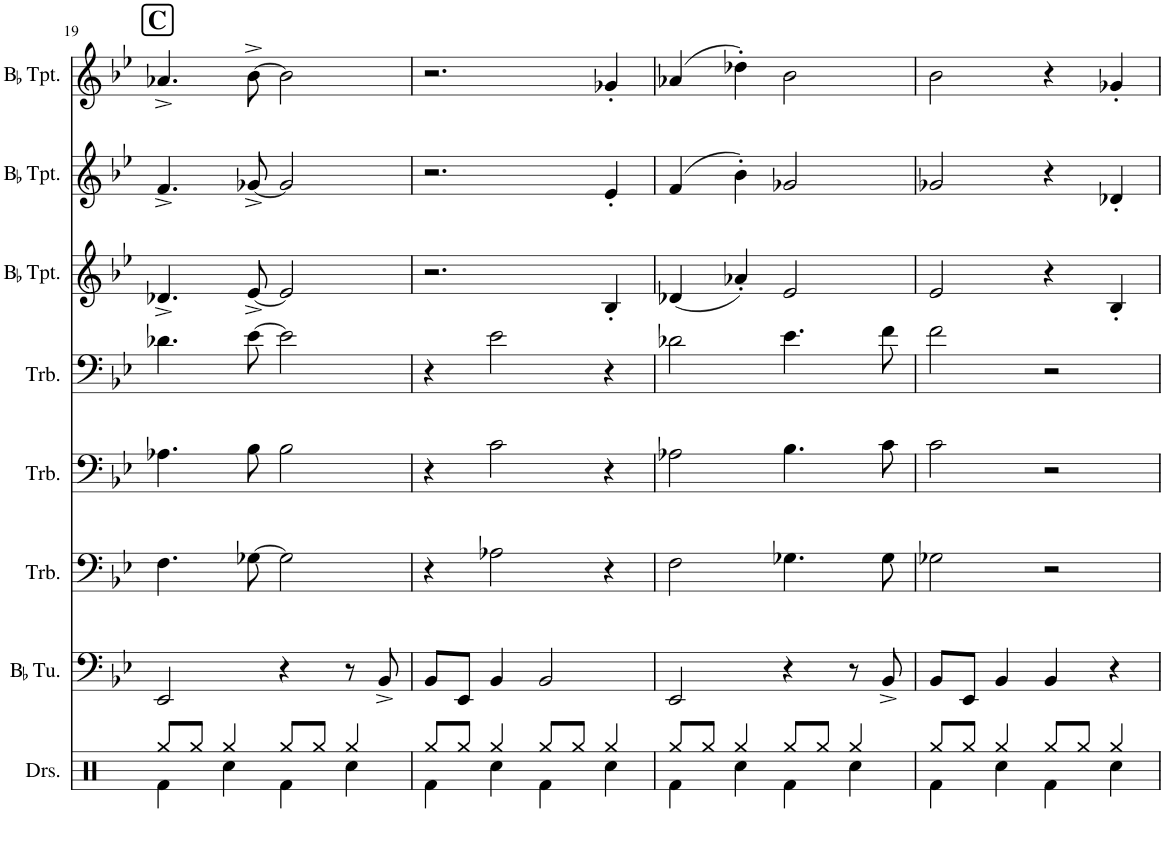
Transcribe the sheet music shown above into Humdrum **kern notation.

**kern	**kern	**kern	**kern	**kern	**kern	**kern	**kern
*part8	*part7	*part6	*part5	*part4	*part3	*part2	*part1
*staff8	*staff7	*staff6	*staff5	*staff4	*staff3	*staff2	*staff1
*I"Drumset	*I"BaccidentalFlat Tuba	*I"Trombone	*I"Trombone	*I"Trombone	*I"BaccidentalFlat Trumpet	*I"BaccidentalFlat Trumpet	*I"BaccidentalFlat Trumpet
*I'Drs.	*I'BaccidentalFlat Tu.	*I'Trb.	*I'Trb.	*I'Trb.	*I'BaccidentalFlat Tpt.	*I'BaccidentalFlat Tpt.	*I'BaccidentalFlat Tpt.
!!LO:PB:g=z
*clefX	*clefF4	*clefF4	*clefF4	*clefF4	*clefG2	*clefG2	*clefG2
*	*	*	*	*	*ITrd1c2	*ITrd1c2	*ITrd1c2
*k[]	*k[b-e-]	*k[b-e-]	*k[b-e-]	*k[b-e-]	*k[b-e-]	*k[b-e-]	*k[b-e-]
=19	=19	=19	=19	=19	=19	=19	=19
*^	*	*	*	*	*	*	*
!	!	!	!	!	!	!	!	!LO:TX:a:B:t=C
4Rf\	8Rgg/L	2EE-/	4.F\	4.A-X\	4.d-X\	4.d-X^/	4.f^/	4.a-X^/
.	8Rgg/J	.	.	.	.	.	.	.
4Rcc\	4Rgg/	.	.	.	.	.	.	.
.	.	.	[8G-X\	8B-\	[8e-\	[8e-^/	[8g-X^/	[8b-^\
4Rf\	8Rgg/L	4r	2G-\]	2B-\	2e-\]	2e-/]	2g-/]	2b-\]
.	8Rgg/J	.	.	.	.	.	.	.
4Rcc\	4Rgg/	8r	.	.	.	.	.	.
.	.	8BB-^/	.	.	.	.	.	.
=20	=20	=20	=20	=20	=20	=20	=20	=20
4Rf\	8Rgg/L	8BB-/L	4r	4r	4r	2.r	2.r	2.r
.	8Rgg/J	8EE-/J	.	.	.	.	.	.
4Rcc\	4Rgg/	4BB-/	2A-X\	2c\	2e-\	.	.	.
4Rf\	8Rgg/L	2BB-/	.	.	.	.	.	.
.	8Rgg/J	.	.	.	.	.	.	.
4Rcc\	4Rgg/	.	4r	4r	4r	4B-'/	4e-'/	4g-X'/
=21	=21	=21	=21	=21	=21	=21	=21	=21
4Rf\	8Rgg/L	2EE-/	2F\	2A-X\	2d-X\	(4d-X/	(4f/	(4a-X/
.	8Rgg/J	.	.	.	.	.	.	.
4Rcc\	4Rgg/	.	.	.	.	4a-X'/)	4b-'\)	4dd-X'\)
4Rf\	8Rgg/L	4r	4.G-X\	4.B-\	4.e-\	2e-/	2g-X/	2b-\
.	8Rgg/J	.	.	.	.	.	.	.
4Rcc\	4Rgg/	8r	.	.	.	.	.	.
.	.	8BB-^/	8G-\	8c\	8f\	.	.	.
=22	=22	=22	=22	=22	=22	=22	=22	=22
4Rf\	8Rgg/L	8BB-/L	2G-X\	2c\	2f\	2e-/	2g-X/	2b-\
.	8Rgg/J	8EE-/J	.	.	.	.	.	.
4Rcc\	4Rgg/	4BB-/	.	.	.	.	.	.
4Rf\	8Rgg/L	4BB-/	2r	2r	2r	4r	4r	4r
.	8Rgg/J	.	.	.	.	.	.	.
4Rcc\	4Rgg/	4r	.	.	.	4B-'/	4d-X'/	4g-X'/
*v	*v	*	*	*	*	*	*	*
=	=	=	=	=	=	=	=
*-	*-	*-	*-	*-	*-	*-	*-
